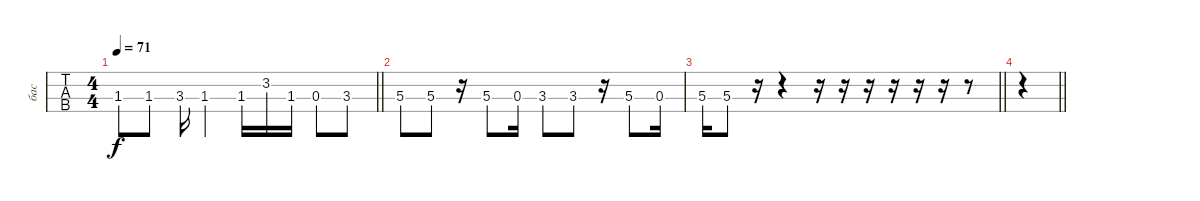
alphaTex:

\track ("бас" "бас") {instrument electricbassfinger}
\staff {tabs}
\tuning (G2 D2 A1 E1) {hide}
\ts (4 4)
\tempo 71
\clef f4
\barLineRight lightlight
\ks c
1.3.8{dy f} 1.3.8 3.3.16 1.3.4 1.3.16 3.2.16 1.3.16 0.3.8 3.3.8 |
5.3.8 5.3.8 r.16 5.3.8 0.3.16 3.3.8 3.3.8 r.16 5.3.8 0.3.16 |
\barLineRight lightlight
5.3.16 5.3.8 r.16 r.4 r.16 r.16 r.16 r.16 r.16 r.16 r.8 |
\barLineRight lightlight
